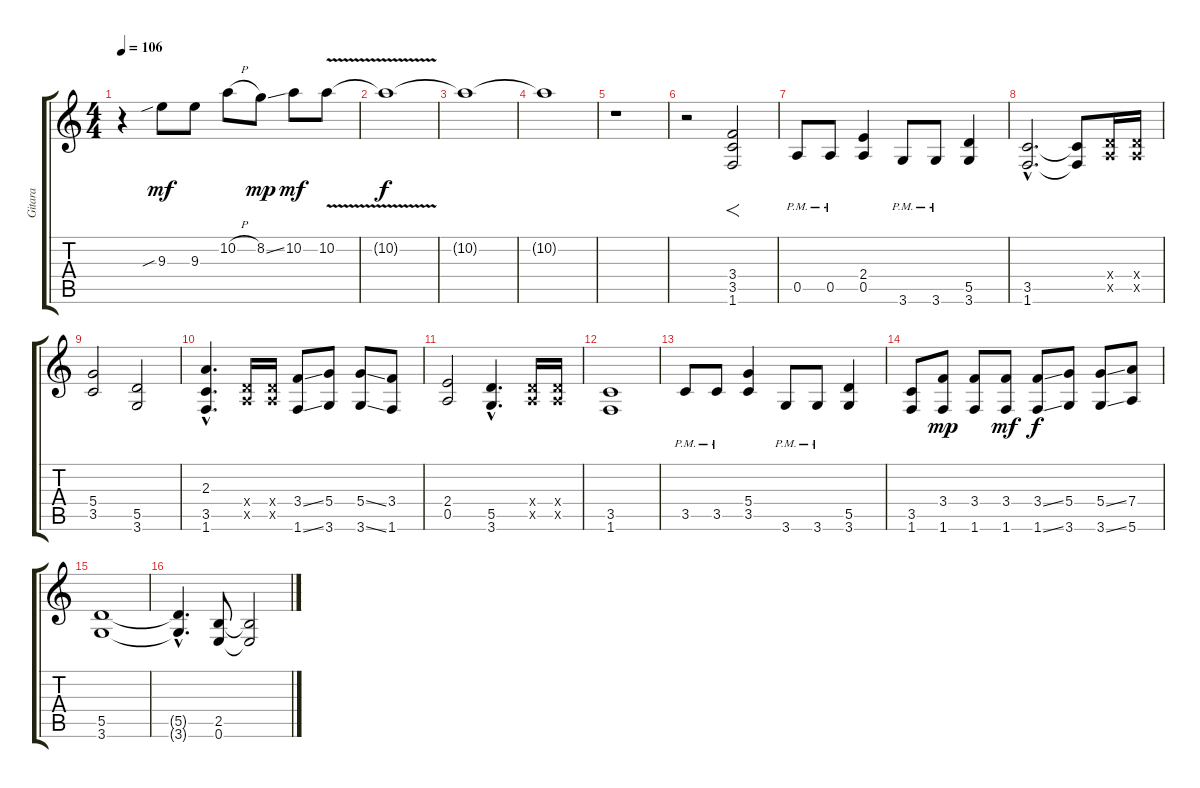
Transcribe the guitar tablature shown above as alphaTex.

\track ("Gitara" "Gitara") {instrument overdrivenguitar}
\staff {score tabs}
\tuning (E4 B3 G3 D3 A2 E2) {hide}
\ts (4 4)
\tempo 106
\clef g2
\ks c
r.4{dy mp} 9.3{sib}.8{dy mf} 9.3.8 10.2{h}.8 8.2{ss}.8{dy mp} 10.2.8{dy mf} 10.2{v}.8 |
10.2{t}.1{dy f volume 0} |
10.2{t}.1 |
10.2{t}.1 |
r.1{volume 16} |
r.2 (3.4 3.5 1.6).2{f} |
0.5{pm}.8{volume 10} 0.5{pm}.8 (2.4 0.5).4 3.6{pm}.8 3.6{pm}.8 (5.5 3.6).4 |
(3.5{hac} 1.6{hac}).2{d} (3.5{t} 1.6{t}).8 (0.4{x} 0.5{x}).16 (0.4{x} 0.5{x}).16 |
(5.4 3.5).2 (5.5 3.6).2 |
(2.3{hac} 3.5{hac} 1.6{hac}).4{d} (0.4{x} 0.5{x}).16 (0.4{x} 0.5{x}).16 (3.4{ss} 1.6{ss}).8 (5.4 3.6).8 (5.4{ss} 3.6{ss}).8 (3.4 1.6).8 |
(2.4 0.5).2 (5.5{hac} 3.6{hac}).4{d} (0.4{x} 0.5{x}).16 (0.4{x} 0.5{x}).16 |
(3.5 1.6).1 |
3.5{pm}.8 3.5{pm}.8 (5.4 3.5).4 3.6{pm}.8 3.6{pm}.8 (5.5 3.6).4 |
(3.5 1.6).8 (3.4 1.6).8{dy mp} (3.4 1.6).8 (3.4 1.6).8{dy mf} (3.4{ss} 1.6{ss}).8{dy f} (5.4 3.6).8 (5.4{ss} 3.6{ss}).8 (7.4 5.6).8 |
(5.5 3.6).1 |
(5.5{hac t} 3.6{hac t}).4{d} (2.5 0.6).8 (2.5{t} 0.6{t}).2
